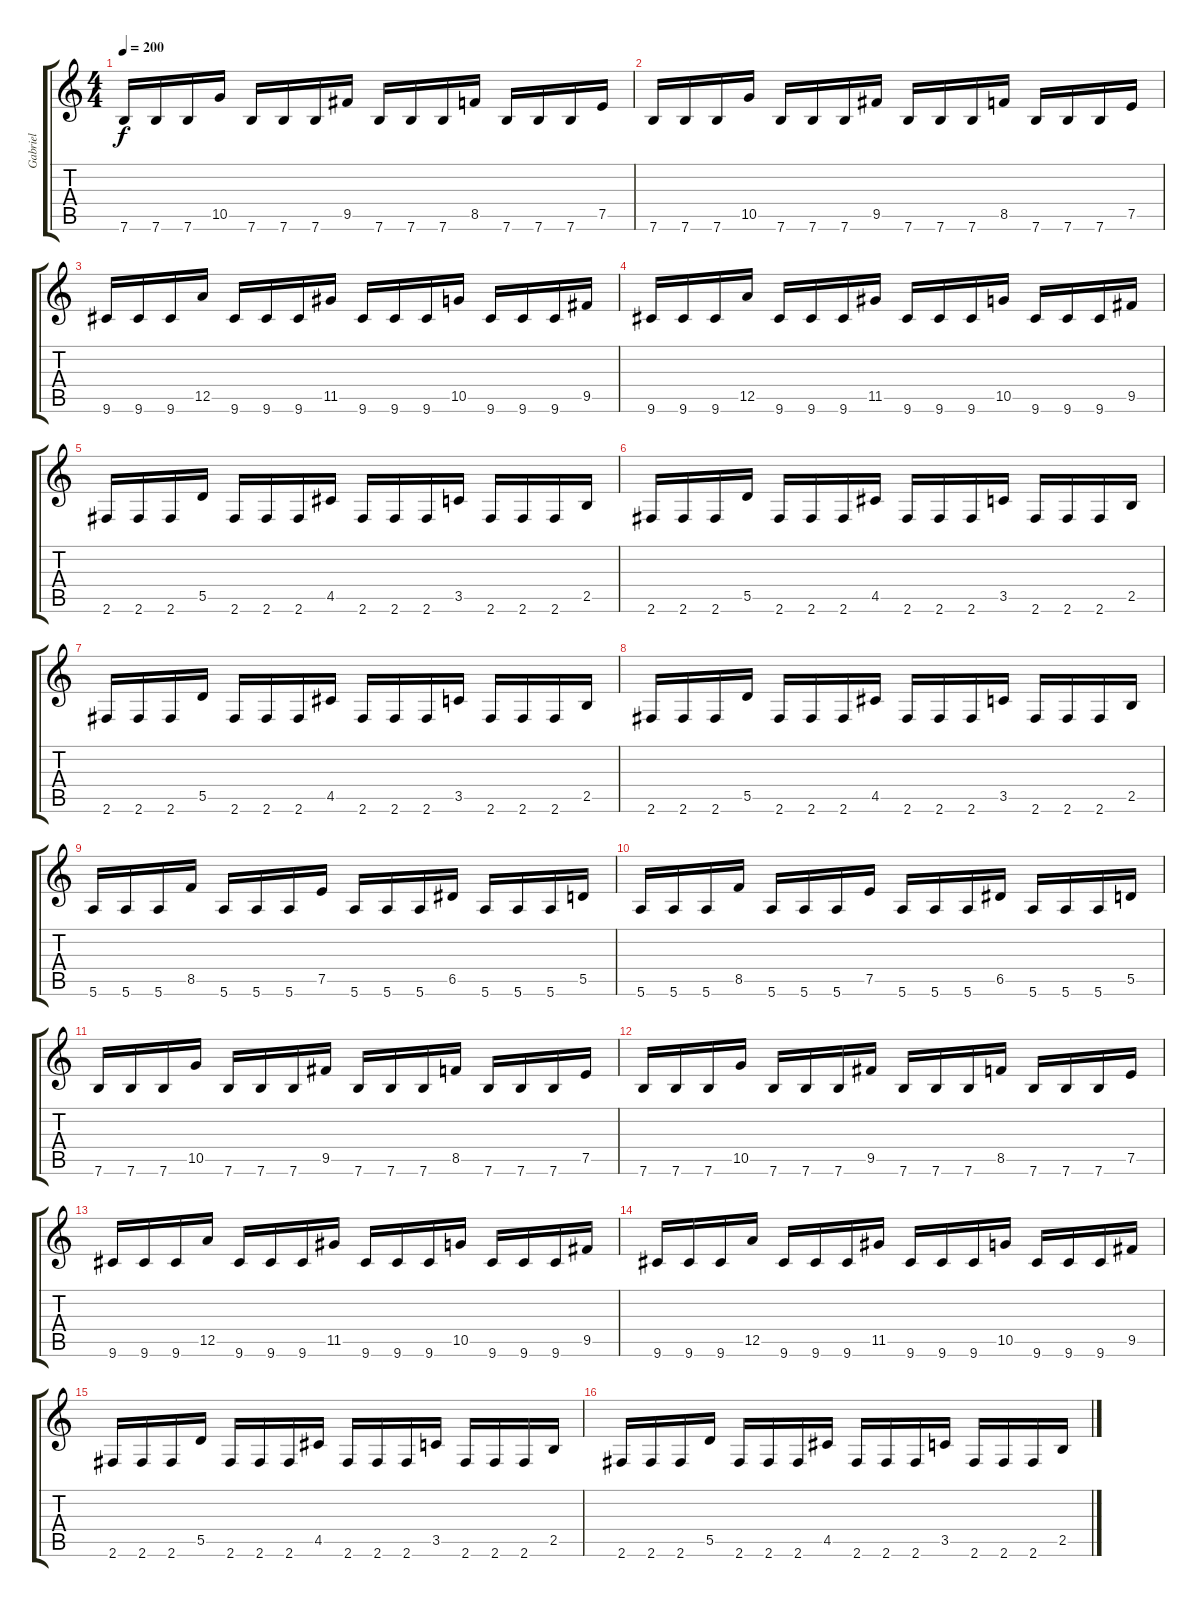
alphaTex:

\track ("Gabriel" "Gabriel") {instrument overdrivenguitar}
\staff {score tabs}
\tuning (E4 B3 G3 D3 A2 E2) {hide}
\ts (4 4)
\tempo 200
\clef g2
\ks c
7.6.16{dy f} 7.6.16 7.6.16 10.5.16 7.6.16 7.6.16 7.6.16 9.5.16 7.6.16 7.6.16 7.6.16 8.5.16 7.6.16 7.6.16 7.6.16 7.5.16 |
7.6.16 7.6.16 7.6.16 10.5.16 7.6.16 7.6.16 7.6.16 9.5.16 7.6.16 7.6.16 7.6.16 8.5.16 7.6.16 7.6.16 7.6.16 7.5.16 |
9.6.16 9.6.16 9.6.16 12.5.16 9.6.16 9.6.16 9.6.16 11.5.16 9.6.16 9.6.16 9.6.16 10.5.16 9.6.16 9.6.16 9.6.16 9.5.16 |
9.6.16 9.6.16 9.6.16 12.5.16 9.6.16 9.6.16 9.6.16 11.5.16 9.6.16 9.6.16 9.6.16 10.5.16 9.6.16 9.6.16 9.6.16 9.5.16 |
2.6.16 2.6.16 2.6.16 5.5.16 2.6.16 2.6.16 2.6.16 4.5.16 2.6.16 2.6.16 2.6.16 3.5.16 2.6.16 2.6.16 2.6.16 2.5.16 |
2.6.16 2.6.16 2.6.16 5.5.16 2.6.16 2.6.16 2.6.16 4.5.16 2.6.16 2.6.16 2.6.16 3.5.16 2.6.16 2.6.16 2.6.16 2.5.16 |
2.6.16 2.6.16 2.6.16 5.5.16 2.6.16 2.6.16 2.6.16 4.5.16 2.6.16 2.6.16 2.6.16 3.5.16 2.6.16 2.6.16 2.6.16 2.5.16 |
2.6.16 2.6.16 2.6.16 5.5.16 2.6.16 2.6.16 2.6.16 4.5.16 2.6.16 2.6.16 2.6.16 3.5.16 2.6.16 2.6.16 2.6.16 2.5.16 |
5.6.16 5.6.16 5.6.16 8.5.16 5.6.16 5.6.16 5.6.16 7.5.16 5.6.16 5.6.16 5.6.16 6.5.16 5.6.16 5.6.16 5.6.16 5.5.16 |
5.6.16 5.6.16 5.6.16 8.5.16 5.6.16 5.6.16 5.6.16 7.5.16 5.6.16 5.6.16 5.6.16 6.5.16 5.6.16 5.6.16 5.6.16 5.5.16 |
7.6.16 7.6.16 7.6.16 10.5.16 7.6.16 7.6.16 7.6.16 9.5.16 7.6.16 7.6.16 7.6.16 8.5.16 7.6.16 7.6.16 7.6.16 7.5.16 |
7.6.16 7.6.16 7.6.16 10.5.16 7.6.16 7.6.16 7.6.16 9.5.16 7.6.16 7.6.16 7.6.16 8.5.16 7.6.16 7.6.16 7.6.16 7.5.16 |
9.6.16 9.6.16 9.6.16 12.5.16 9.6.16 9.6.16 9.6.16 11.5.16 9.6.16 9.6.16 9.6.16 10.5.16 9.6.16 9.6.16 9.6.16 9.5.16 |
9.6.16 9.6.16 9.6.16 12.5.16 9.6.16 9.6.16 9.6.16 11.5.16 9.6.16 9.6.16 9.6.16 10.5.16 9.6.16 9.6.16 9.6.16 9.5.16 |
2.6.16 2.6.16 2.6.16 5.5.16 2.6.16 2.6.16 2.6.16 4.5.16 2.6.16 2.6.16 2.6.16 3.5.16 2.6.16 2.6.16 2.6.16 2.5.16 |
2.6.16 2.6.16 2.6.16 5.5.16 2.6.16 2.6.16 2.6.16 4.5.16 2.6.16 2.6.16 2.6.16 3.5.16 2.6.16 2.6.16 2.6.16 2.5.16
